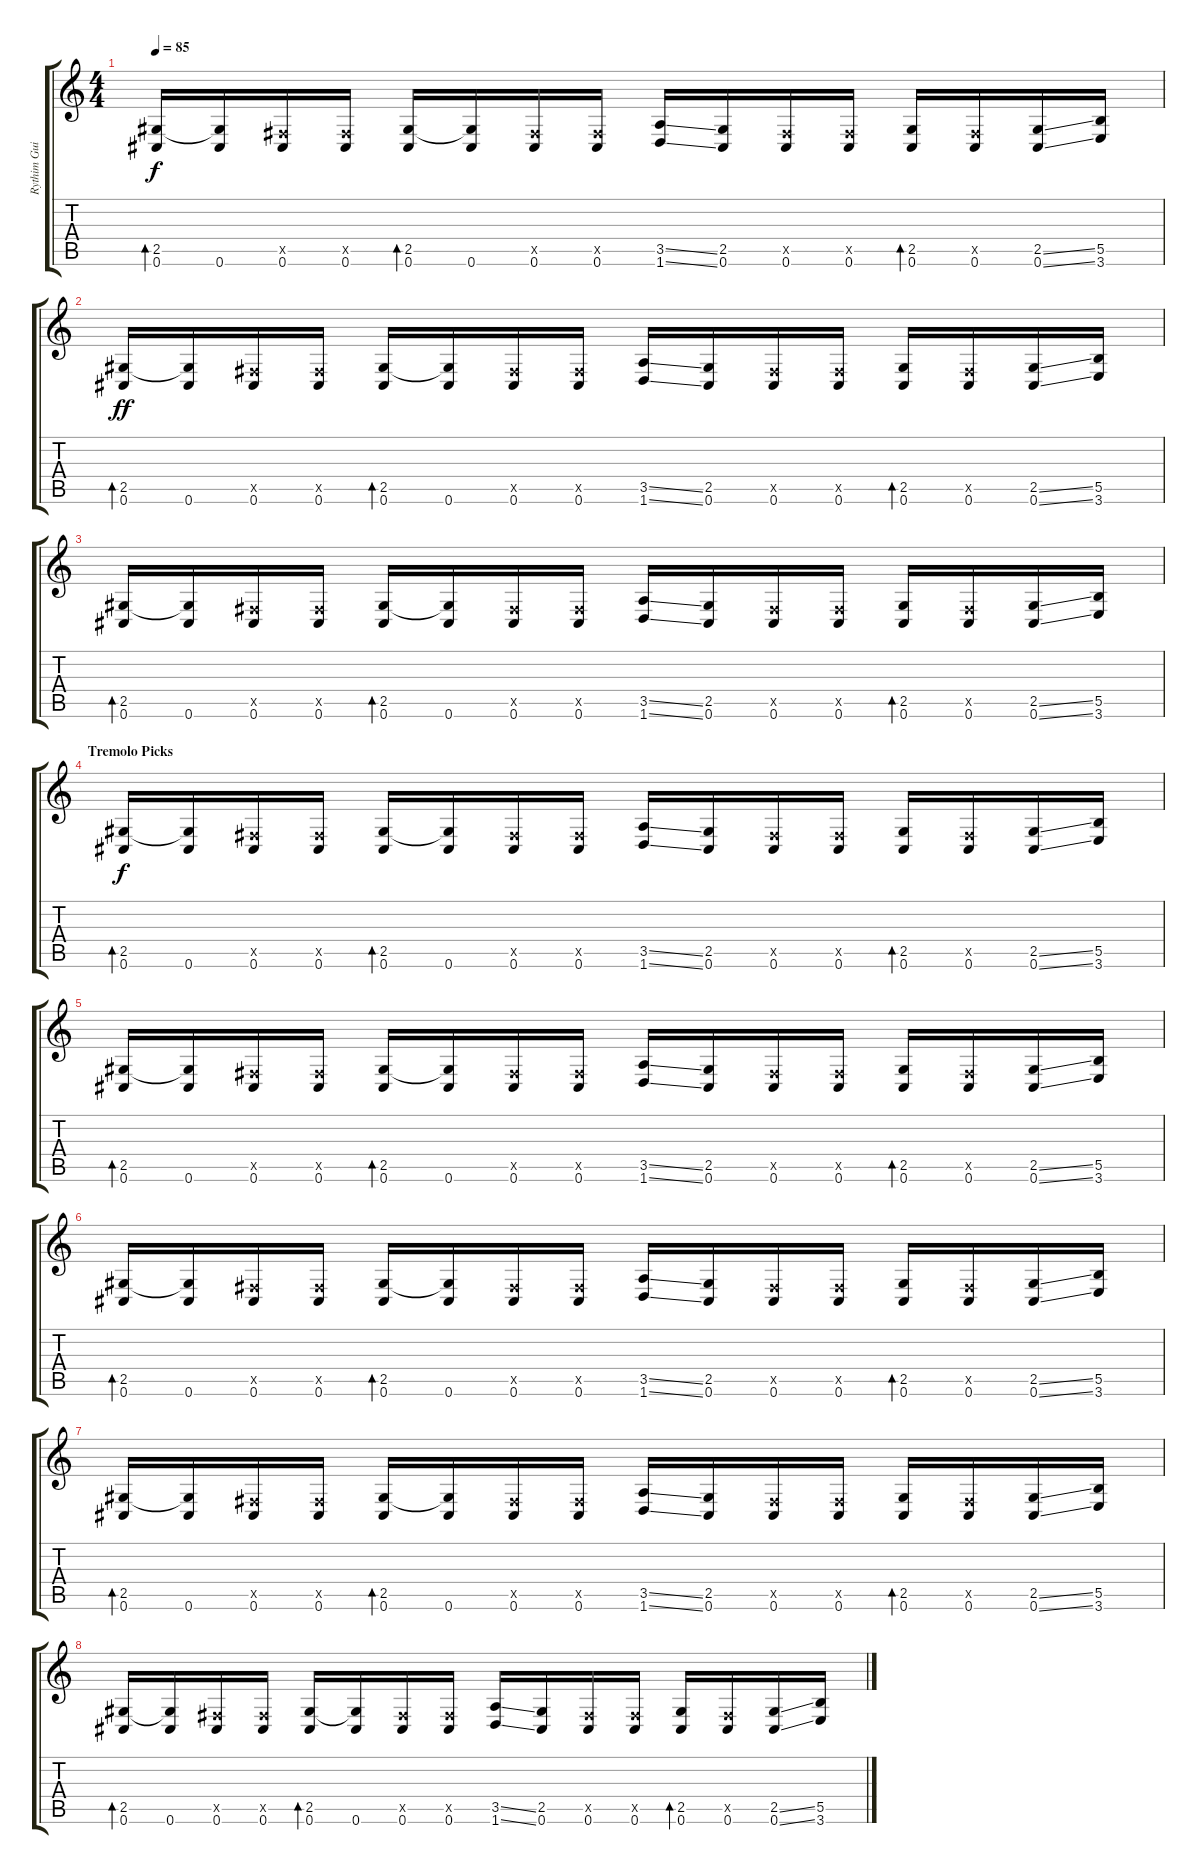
\track ("Rythim Guitar" "Rythim Gui") {instrument distortionguitar}
\staff {score tabs}
\tuning (Db4 Ab3 E3 B2 Gb2 Db2) {hide}
\ts (4 4)
\tempo 85
\clef g2
\ks c
(2.5 0.6).16{bd 480 dy f} (2.5{t} 0.6).16 (0.5{x} 0.6).16 (0.5{x} 0.6).16 (2.5 0.6).16{bd 480} (2.5{t} 0.6).16 (0.5{x} 0.6).16 (0.5{x} 0.6).16 (3.5{ss} 1.6{ss}).16 (2.5 0.6).16 (0.5{x} 0.6).16 (0.5{x} 0.6).16 (2.5 0.6).16{bd 480} (0.5{x} 0.6).16 (2.5{ss} 0.6{ss}).16 (5.5 3.6).16 |
(2.5 0.6).16{bd 480 dy ff volume 11 balance 3} (2.5{t} 0.6).16 (0.5{x} 0.6).16 (0.5{x} 0.6).16 (2.5 0.6).16{bd 480} (2.5{t} 0.6).16 (0.5{x} 0.6).16 (0.5{x} 0.6).16 (3.5{ss} 1.6{ss}).16 (2.5 0.6).16 (0.5{x} 0.6).16 (0.5{x} 0.6).16 (2.5 0.6).16{bd 480} (0.5{x} 0.6).16 (2.5{ss} 0.6{ss}).16 (5.5 3.6).16 |
(2.5 0.6).16{bd 480} (2.5{t} 0.6).16 (0.5{x} 0.6).16 (0.5{x} 0.6).16 (2.5 0.6).16{bd 480} (2.5{t} 0.6).16 (0.5{x} 0.6).16 (0.5{x} 0.6).16 (3.5{ss} 1.6{ss}).16 (2.5 0.6).16 (0.5{x} 0.6).16 (0.5{x} 0.6).16 (2.5 0.6).16{bd 480} (0.5{x} 0.6).16 (2.5{ss} 0.6{ss}).16 (5.5 3.6).16 |
\section ("" "Tremolo Picks")
(2.5 0.6).16{bd 480 dy f} (2.5{t} 0.6).16 (0.5{x} 0.6).16 (0.5{x} 0.6).16 (2.5 0.6).16{bd 480} (2.5{t} 0.6).16 (0.5{x} 0.6).16 (0.5{x} 0.6).16 (3.5{ss} 1.6{ss}).16 (2.5 0.6).16 (0.5{x} 0.6).16 (0.5{x} 0.6).16 (2.5 0.6).16{bd 480} (0.5{x} 0.6).16 (2.5{ss} 0.6{ss}).16 (5.5 3.6).16 |
(2.5 0.6).16{bd 480} (2.5{t} 0.6).16 (0.5{x} 0.6).16 (0.5{x} 0.6).16 (2.5 0.6).16{bd 480} (2.5{t} 0.6).16 (0.5{x} 0.6).16 (0.5{x} 0.6).16 (3.5{ss} 1.6{ss}).16 (2.5 0.6).16 (0.5{x} 0.6).16 (0.5{x} 0.6).16 (2.5 0.6).16{bd 480} (0.5{x} 0.6).16 (2.5{ss} 0.6{ss}).16 (5.5 3.6).16 |
(2.5 0.6).16{bd 480} (2.5{t} 0.6).16 (0.5{x} 0.6).16 (0.5{x} 0.6).16 (2.5 0.6).16{bd 480} (2.5{t} 0.6).16 (0.5{x} 0.6).16 (0.5{x} 0.6).16 (3.5{ss} 1.6{ss}).16 (2.5 0.6).16 (0.5{x} 0.6).16 (0.5{x} 0.6).16 (2.5 0.6).16{bd 480} (0.5{x} 0.6).16 (2.5{ss} 0.6{ss}).16 (5.5 3.6).16 |
(2.5 0.6).16{bd 480} (2.5{t} 0.6).16 (0.5{x} 0.6).16 (0.5{x} 0.6).16 (2.5 0.6).16{bd 480} (2.5{t} 0.6).16 (0.5{x} 0.6).16 (0.5{x} 0.6).16 (3.5{ss} 1.6{ss}).16 (2.5 0.6).16 (0.5{x} 0.6).16 (0.5{x} 0.6).16 (2.5 0.6).16{bd 480} (0.5{x} 0.6).16 (2.5{ss} 0.6{ss}).16 (5.5 3.6).16 |
(2.5 0.6).16{bd 480} (2.5{t} 0.6).16 (0.5{x} 0.6).16 (0.5{x} 0.6).16 (2.5 0.6).16{bd 480} (2.5{t} 0.6).16 (0.5{x} 0.6).16 (0.5{x} 0.6).16 (3.5{ss} 1.6{ss}).16 (2.5 0.6).16 (0.5{x} 0.6).16 (0.5{x} 0.6).16 (2.5 0.6).16{bd 480} (0.5{x} 0.6).16 (2.5{ss} 0.6{ss}).16 (5.5 3.6).16
